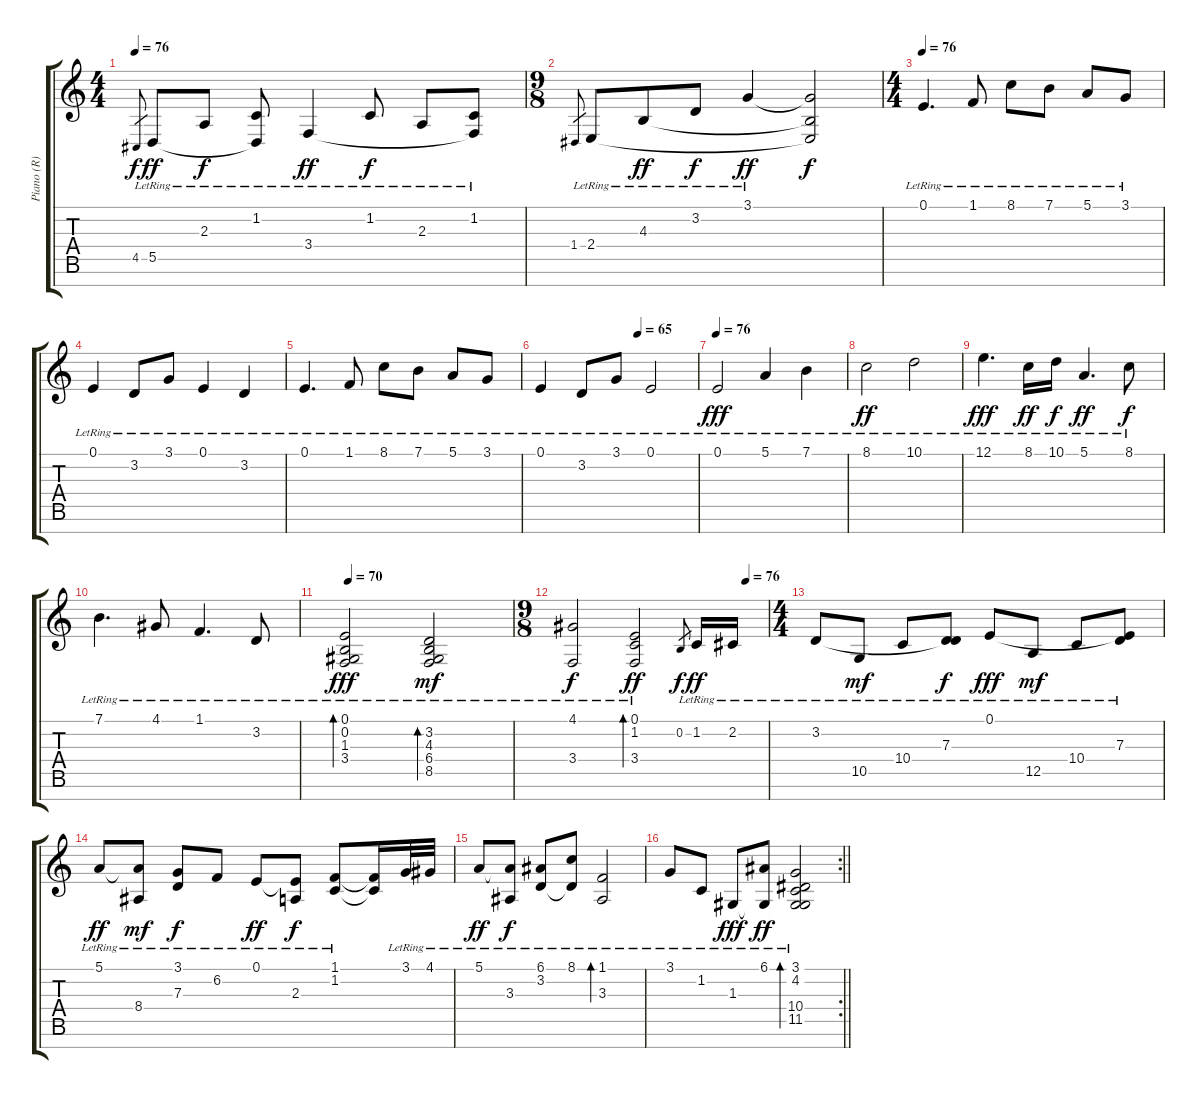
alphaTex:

\track ("Piano (R)" "Piano (R)") {instrument acousticgrandpiano}
\staff {score tabs}
\tuning (E4 B3 G3 D3 A2 E2 B1) {hide}
\ts (4 4)
\tempo 76
\clef g2
\ks c
4.5.8{gr dy f} 5.5{lr}.8{dy ff} 2.3{lr}.8{dy f} (1.2{lr} 5.5{t}).8 3.4{lr}.4{dy ff} 1.2{lr}.8{dy f} 2.3{lr}.8 (1.2{lr} 3.4{t}).8 |
\ts (9 8)
1.4.8{gr} 2.4{lr}.8 4.3{lr}.8{dy ff} 3.2{lr}.8{dy f} 3.1{lr}.4{dy ff} (3.1{t} 4.3{t} 2.4{t}).2{dy f} |
\ts (4 4)
\tempo 76
0.1{lr}.4{d} 1.1{lr}.8 8.1{lr}.8 7.1{lr}.8 5.1{lr}.8 3.1{lr}.8 |
0.1{lr}.4 3.2{lr}.8 3.1{lr}.8 0.1{lr}.4 3.2{lr}.4 |
0.1{lr}.4{d} 1.1{lr}.8 8.1{lr}.8 7.1{lr}.8 5.1{lr}.8 3.1{lr}.8 |
\tempo (65 0.625)
0.1{lr}.4 3.2{lr}.8 3.1{lr}.8 0.1{lr}.2 |
\tempo 76
0.1{lr}.2{dy fff} 5.1{lr}.4 7.1{lr}.4 |
8.1{lr}.2{dy ff} 10.1{lr}.2 |
12.1{lr}.4{d dy fff} 8.1{lr}.16{dy ff} 10.1{lr}.16{dy f} 5.1{lr}.4{d dy ff} 8.1{lr}.8{dy f} |
7.1{lr}.4{d} 4.1{lr}.8 1.1{lr}.4{d} 3.2{lr}.8 |
\tempo 70
(0.1{lr} 0.2{lr} 1.3{lr} 3.4{lr}).2{bd 240 dy fff} (3.2{lr} 4.3{lr} 6.4{lr} 8.5{lr}).2{bd 120 dy mf} |
\ts (9 8)
\tempo (76 0.8888888888888888)
(4.1{lr} 3.4{lr}).2{dy f} (0.1{lr} 1.2{lr} 3.4{lr}).2{bd 120 dy ff} 0.2.8{gr dy f} 1.2{lr}.16{dy ff} 2.2{lr}.16 |
\ts (4 4)
3.2{lr}.8 10.5{lr}.8{dy mf} 10.4{lr}.8 (3.2{t} 7.3{lr}).8{dy f} 0.1{lr}.8{dy fff} 12.5{lr}.8{dy mf} 10.4{lr}.8 (0.1{t} 7.3{lr}).8 |
5.1{lr}.8{dy ff} (5.1{t} 8.4{lr}).8{dy mf} (3.1{lr} 7.3{lr}).8{dy f} 6.2{lr}.8 0.1{lr}.8{dy ff} (0.1{t} 2.3{lr}).8{dy f} (1.1{lr} 1.2{lr}).8 (1.1{t} 1.2{t}).16 3.1{lr}.32 4.1{lr}.32 |
5.1{lr}.8{dy ff} (5.1{t} 3.3{lr}).8{dy f} (6.1{lr} 3.2{lr}).8 (8.1{lr} 3.2{t}).8 (1.1{lr} 3.3{lr}).2{bd 120} |
\rc 2
\barLineRight lightlight
3.1{lr}.8 1.2{lr}.8 1.3{lr}.8{dy fff} (6.1{lr} 1.3{t}).8{dy ff} (3.1{lr} 4.2{lr} 1.3{t} 10.4{lr} 11.5{lr}).2{bd 120}
